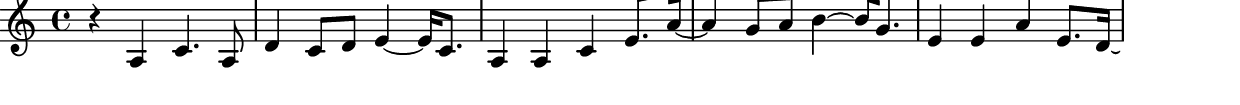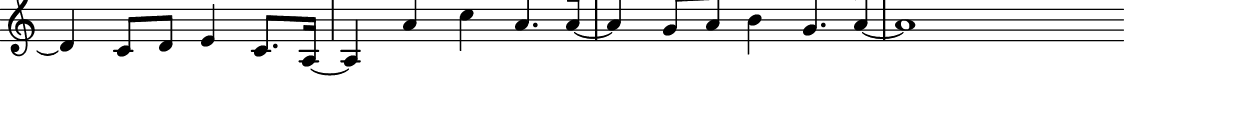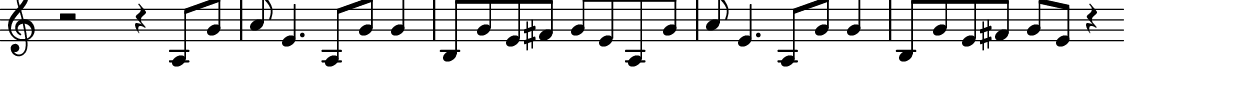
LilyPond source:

% MusicXML to Lilypond converter by Kovi

% Analyzing...
% 1 parts
% 1 Staff
% forceBassClefActive = 
melody = {
% 73 notes in the part
% 1 voices

\new Staff
\new Voice {
% 73 notes
% 14 mesaures

% Measure 1
\clef "treble"
\key c \major
\time 4/4 
r4 a4 c'4. a8 
% Measure 2
d'4 c'8 d'8 e'4~ e'16 c'8. 
% Measure 3
a4 a4 c'4 e'8. a'16~ 
% Measure 4
a'4 g'8 a'8 b'4~ b'16 g'8. 
% Measure 5
e'4 e'4 a'4 e'8. d'16~ 
% Measure 6
\break
d'4 c'8 d'8 e'4 c'8. a16~ 
% Measure 7
a4 a'4 c''4 a'8. a'16~ 
% Measure 8
a'4 g'8 a'8 b'4 g'8. a'16~ 
% Measure 9
a'1 
% Measure 10
\bar "|:" \break
r2 r4 a8 g'8 
% Measure 11
a'8 e'4. a8 g'8 g'4 
% Measure 12
b8 g'8 e'8 fis'8 g'8 e'8 a8 g'8 
% Measure 13
a'8 e'4. a8 g'8 g'4 
% Measure 14
b8 g'8 e'8 fis'8 g'8 e'8 r4 \bar ":|" 
} % voice
} % melody


harmonies = \chordmode {
% 13 chords
\germanChords
s4 s4 s4 s4 d4:m s4 e4:m s4 a4:m s4 s4 s4 d4:m s4 e4:m s4 c4 s4 s4 s4 d4:m s4 e4:m s4 a4:m s4 s4 s4 d4:m s4 e4:m s4 a4:m s4 s4 s4 a4:m
}

\include "../../definitions.ly"
